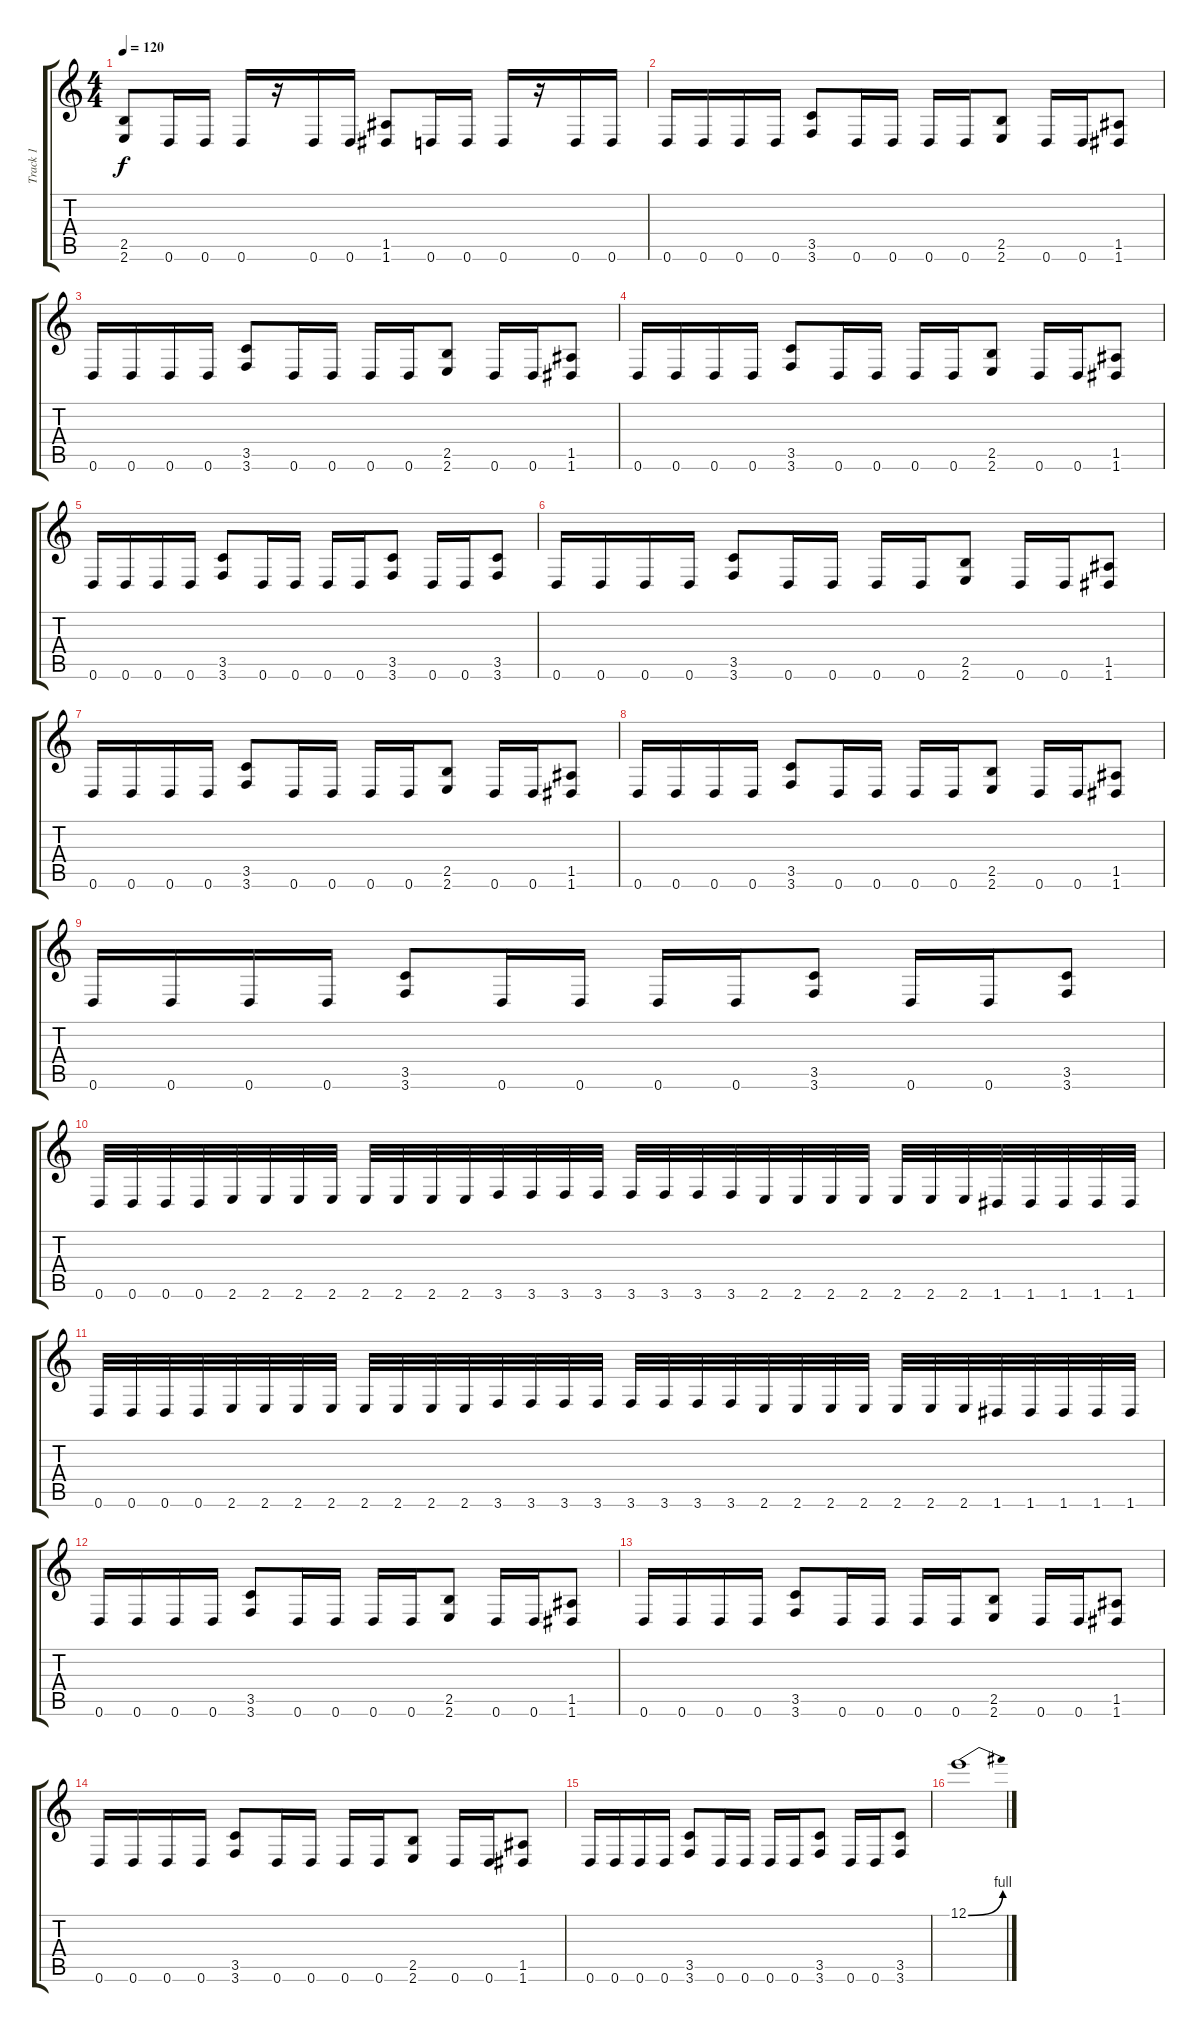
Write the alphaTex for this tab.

\track ("Track 1" "Track 1") {instrument distortionguitar}
\staff {score tabs}
\tuning (E4 B3 G3 D3 A2 D2) {hide}
\ts (4 4)
\tempo 120
\clef g2
\ks c
(2.5 2.6).8{dy f instrument distortionguitar} 0.6.16 0.6.16 0.6.16 r.16 0.6.16 0.6.16 (1.5 1.6).8 0.6.16 0.6.16 0.6.16 r.16 0.6.16 0.6.16 |
0.6.16 0.6.16 0.6.16 0.6.16 (3.5 3.6).8 0.6.16 0.6.16 0.6.16 0.6.16 (2.5 2.6).8 0.6.16 0.6.16 (1.5 1.6).8 |
0.6.16 0.6.16 0.6.16 0.6.16 (3.5 3.6).8 0.6.16 0.6.16 0.6.16 0.6.16 (2.5 2.6).8 0.6.16 0.6.16 (1.5 1.6).8 |
0.6.16 0.6.16 0.6.16 0.6.16 (3.5 3.6).8 0.6.16 0.6.16 0.6.16 0.6.16 (2.5 2.6).8 0.6.16 0.6.16 (1.5 1.6).8 |
0.6.16 0.6.16 0.6.16 0.6.16 (3.5 3.6).8 0.6.16 0.6.16 0.6.16 0.6.16 (3.5 3.6).8 0.6.16 0.6.16 (3.5 3.6).8 |
0.6.16 0.6.16 0.6.16 0.6.16 (3.5 3.6).8 0.6.16 0.6.16 0.6.16 0.6.16 (2.5 2.6).8 0.6.16 0.6.16 (1.5 1.6).8 |
0.6.16 0.6.16 0.6.16 0.6.16 (3.5 3.6).8 0.6.16 0.6.16 0.6.16 0.6.16 (2.5 2.6).8 0.6.16 0.6.16 (1.5 1.6).8 |
0.6.16 0.6.16 0.6.16 0.6.16 (3.5 3.6).8 0.6.16 0.6.16 0.6.16 0.6.16 (2.5 2.6).8 0.6.16 0.6.16 (1.5 1.6).8 |
0.6.16 0.6.16 0.6.16 0.6.16 (3.5 3.6).8 0.6.16 0.6.16 0.6.16 0.6.16 (3.5 3.6).8 0.6.16 0.6.16 (3.5 3.6).8 |
0.6.32 0.6.32 0.6.32 0.6.32 2.6.32 2.6.32 2.6.32 2.6.32 2.6.32 2.6.32 2.6.32 2.6.32 3.6.32 3.6.32 3.6.32 3.6.32 3.6.32 3.6.32 3.6.32 3.6.32 2.6.32 2.6.32 2.6.32 2.6.32 2.6.32 2.6.32 2.6.32 1.6.32 1.6.32 1.6.32 1.6.32 1.6.32 |
0.6.32 0.6.32 0.6.32 0.6.32 2.6.32 2.6.32 2.6.32 2.6.32 2.6.32 2.6.32 2.6.32 2.6.32 3.6.32 3.6.32 3.6.32 3.6.32 3.6.32 3.6.32 3.6.32 3.6.32 2.6.32 2.6.32 2.6.32 2.6.32 2.6.32 2.6.32 2.6.32 1.6.32 1.6.32 1.6.32 1.6.32 1.6.32 |
0.6.16 0.6.16 0.6.16 0.6.16 (3.5 3.6).8 0.6.16 0.6.16 0.6.16 0.6.16 (2.5 2.6).8 0.6.16 0.6.16 (1.5 1.6).8 |
0.6.16 0.6.16 0.6.16 0.6.16 (3.5 3.6).8 0.6.16 0.6.16 0.6.16 0.6.16 (2.5 2.6).8 0.6.16 0.6.16 (1.5 1.6).8 |
0.6.16 0.6.16 0.6.16 0.6.16 (3.5 3.6).8 0.6.16 0.6.16 0.6.16 0.6.16 (2.5 2.6).8 0.6.16 0.6.16 (1.5 1.6).8 |
0.6.16 0.6.16 0.6.16 0.6.16 (3.5 3.6).8 0.6.16 0.6.16 0.6.16 0.6.16 (3.5 3.6).8 0.6.16 0.6.16 (3.5 3.6).8 |
12.1{be (bend 0 0 60 4)}.1
